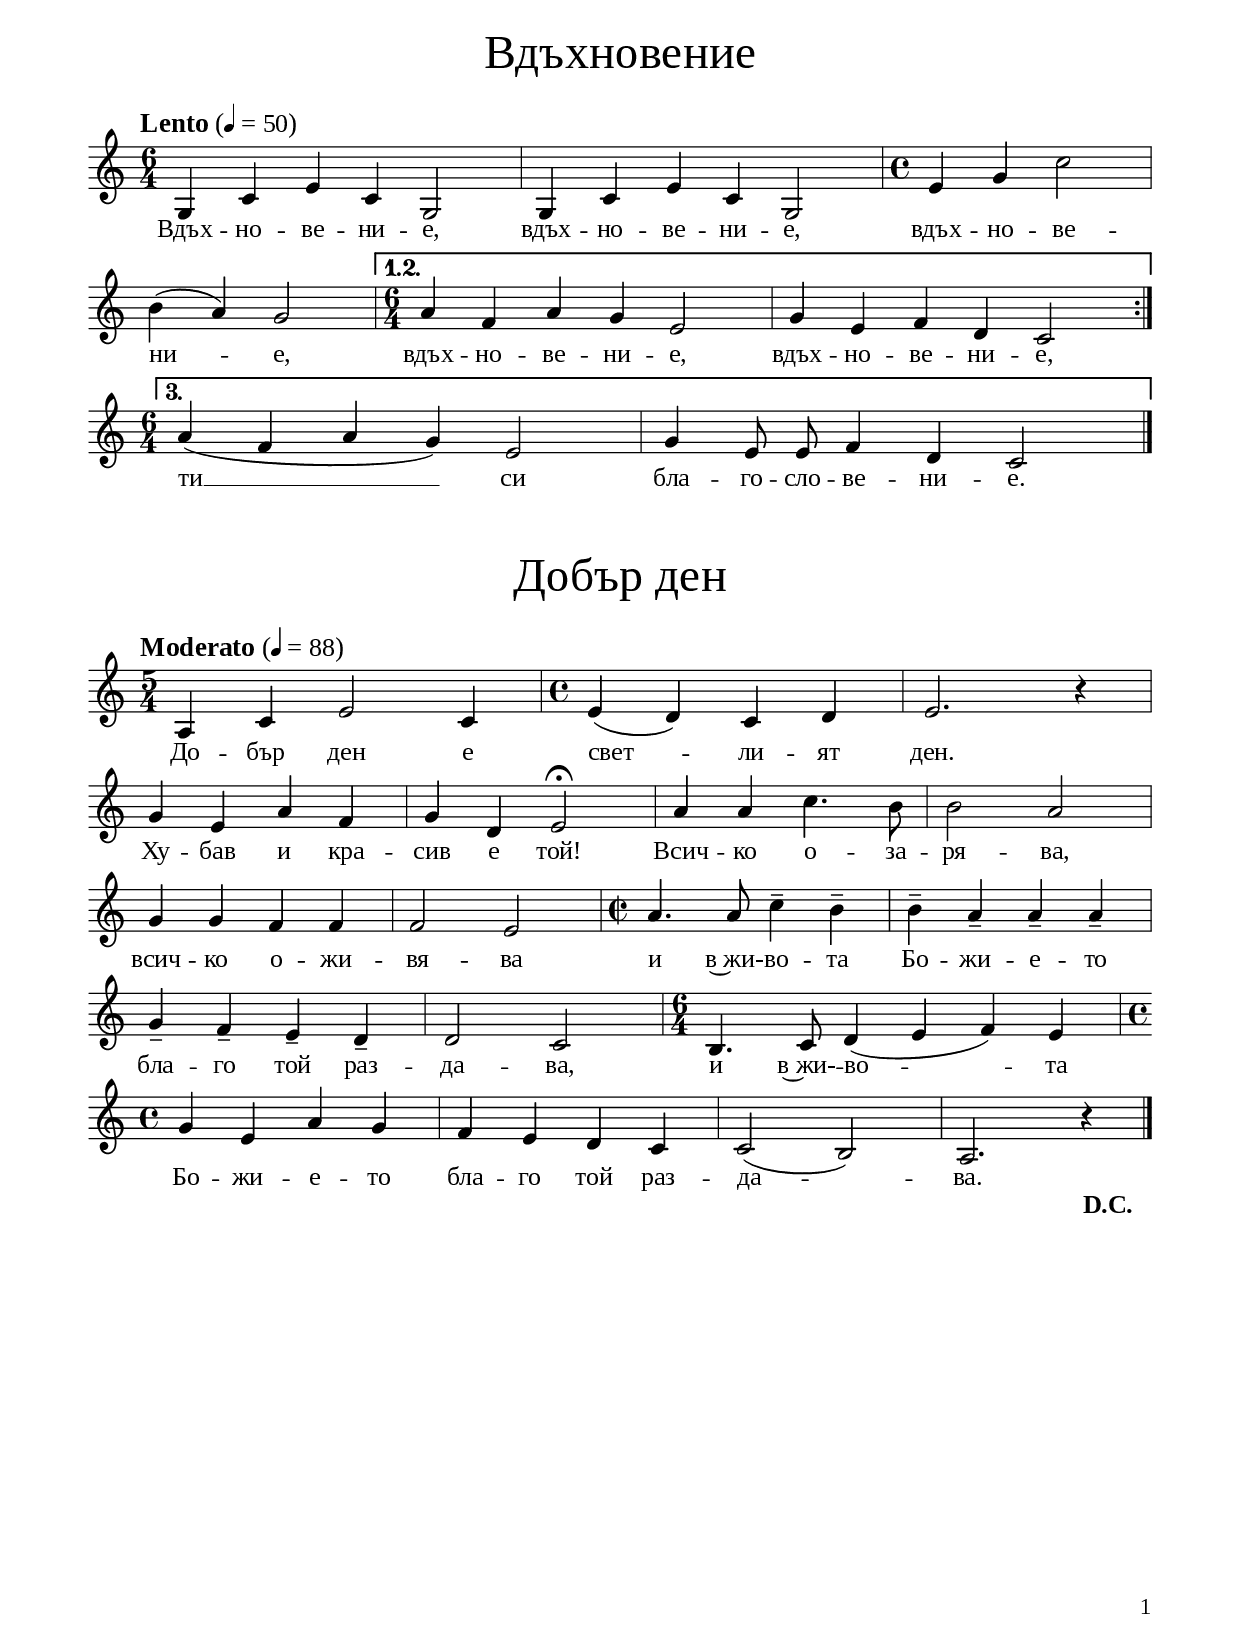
\version "2.24.3"

% include paper part and global functions
\include "include/globals.ily"

\bookpart {
  \label #'ref095
  \tocItem \markup "Вдъхновение"
  \include "include/bookpart-paper.ily"

  \score {
    \include "include/score-layout.ily"


    \new Voice \absolute  {
      \clef treble
      \key c \major
      \time 6/4
      \tempoFunc "Lento" 4 "50"
      \autoBeamOff
      \repeat volta 3 {
        g4 c' e' c' g2 | g4 c' e' c' g2 | \time 4/4  e'4 g' c''2 \break |

        b'4 ( a' ) g'2 | \time 6/4
      } \alternative {
        { a'4 f' a' g' e'2 | g'4 e' f' d' c'2 | \break }
        {
          \once \override Score.TimeSignature.break-visibility = ##(#f #f #t)
          \time 6/4 a'4 ( f' a' g' ) e'2 |  g'4 e'8 e' f'4 d' c'2
        }
      }
      \bar "|."
    }

    \addlyrics {
      Вдъх -- но -- ве -- ни -- е,
      вдъх -- но -- ве -- ни -- е,
      вдъх -- но -- ве -- ни -- е, вдъх -- но -- ве -- ни -- е,
      вдъх -- но -- ве -- ни -- е, ти __ си бла -- го --
      сло -- ве -- ни -- е.

    }

    \header {
      title = \titleFunc #'ref_desc_6 "Вдъхновение" "Vdahnovenie"
    }

    \midi{}

  } % score


  \label #'ref095_2
  \tocItem \markup "Добър ден"


  \paper {
    print-all-headers = ##t
    print-page-number = ##t
    print-first-page-number = ##t

    % put page numbers on the bottom
    oddHeaderMarkup = \markup ""
    evenHeaderMarkup = \markup ""
    oddFooterMarkup = \markup
    \fill-line {
      ""
      \if \should-print-page-number \fromproperty #'page:page-number-string
    }
    evenFooterMarkup = \markup
    \fill-line {
      \if \should-print-page-number \fromproperty #'page:page-number-string
      ""
    }

    left-margin = 1.5\cm
    right-margin = 1.5\cm
    top-margin = 1.6\cm
    bottom-margin = 1.2\cm
    ragged-bottom = ##t % do not spread the staves to fill the whole vertical space

    % change distance between staves
    system-system-spacing =
    #'((basic-distance . 10)
       (minimum-distance . 6)
       (padding . 1)
       (stretchability . 12))
  }

  \score {
    \include "include/score-layout.ily"


    \new Voice \absolute  {
      \clef treble
      \key a \minor
      \time 5/4
      \tempoFunc "Moderato" 4 "88"

      a4 c' e'2 c'4 | \time 4/4  e'4 ( d' ) c'  d'  | e'2. r4 \break |

      g'4 e' a' f' | g'4 d' e'2 \fermata | a'4 a' c''4. b'8 | b'2 a' \break |

      g'4 g' f' f' |  f'2 e' | \time 2/2 a'4. a'8 c''4-- b'-- | b'4-- a'-- a'-- a'-- \break |

      g'4-- f'-- e'-- d'-- | d'2 c' |  \time 6/4  b4. c'8 d'4 ( e' f' ) e' \break |

      \time 4/4  g'4 e' a' g' | f'4 e' d' c' | c'2 ( b ) | a2. r4 \break |

      \bar "|."
    }

    \addlyrics {
      До -- бър
      ден е свет -- ли -- ят ден. Ху -- бав и кра --
      сив е той! Всич -- ко о -- за -- ря -- ва, всич
      -- ко о -- жи -- вя -- ва и "в~жи-" -- во -- та Бо
      -- жи -- е -- то бла -- го той раз -- да -- ва,
      и "в~жи-" -- во -- та Бо -- жи -- е -- то бла -- го
      той раз -- да -- ва.

    }

    \header {
      title = \titleFunc #'ref_desc_8 "Добър ден" "Dobăr den"
    }

    \midi{}

  } % score

  \markup \dc-one "D.C."

} % bookpart
